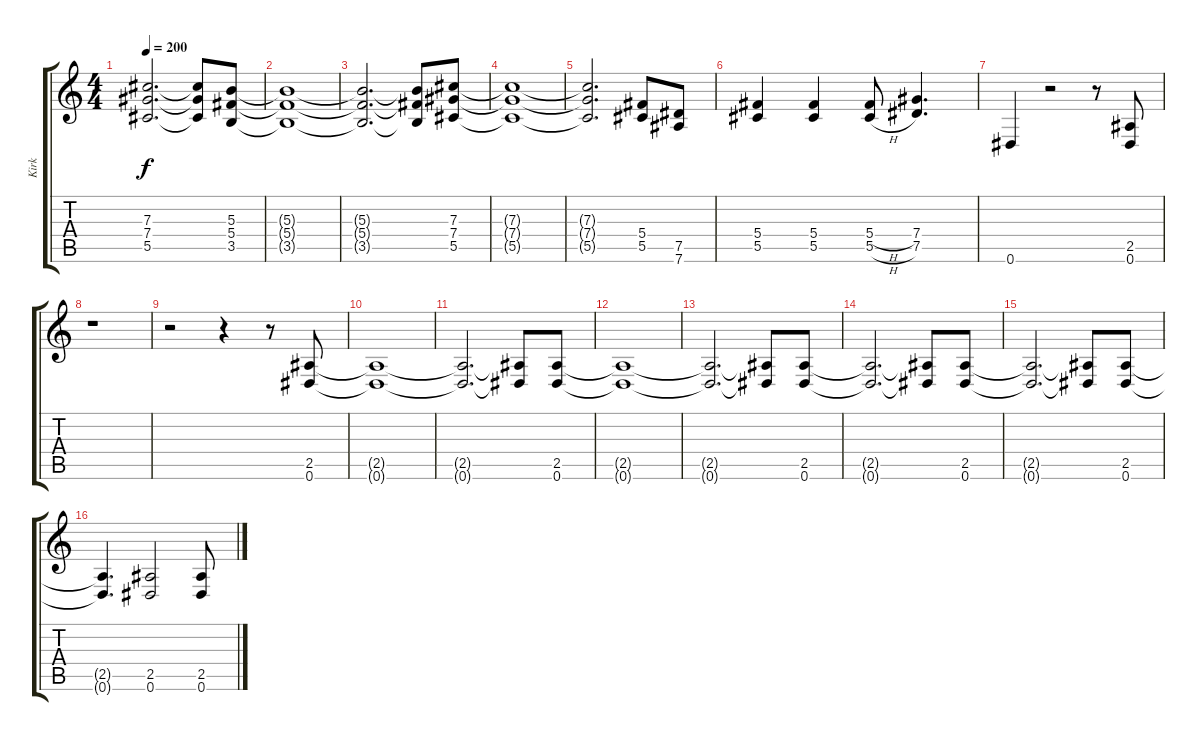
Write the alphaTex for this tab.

\track ("Kirk" "Kirk") {instrument overdrivenguitar}
\staff {score tabs}
\tuning (Eb4 Bb3 Gb3 Db3 Ab2 Eb2) {hide}
\ts (4 4)
\tempo 200
\clef g2
\ks c
(7.3{t} 7.4{t} 5.5{t}).2{d dy f} (7.3{t} 7.4{t} 5.5{t}).8 (5.3 5.4 3.5).8 |
(5.3{t} 5.4{t} 3.5{t}).1 |
(5.3{t} 5.4{t} 3.5{t}).2{d} (5.3{t} 5.4{t} 3.5{t}).8 (7.3 7.4 5.5).8 |
(7.3{t} 7.4{t} 5.5{t}).1 |
(7.3{t} 7.4{t} 5.5{t}).2{d} (5.4 5.5).8 (7.5 7.6).8 |
(5.4 5.5).4 (5.4 5.5).4 (5.4{h} 5.5{h}).8 (7.4 7.5).4{d} |
0.6.4 r.2 r.8 (2.5 0.6).8 |
r.1 |
r.2 r.4 r.8 (2.5 0.6).8 |
(2.5{t} 0.6{t}).1 |
(2.5{t} 0.6{t}).2{d} (2.5{t} 0.6{t}).8 (2.5 0.6).8 |
(2.5{t} 0.6{t}).1 |
(2.5{t} 0.6{t}).2{d} (2.5{t} 0.6{t}).8 (2.5 0.6).8 |
(2.5{t} 0.6{t}).2{d} (2.5{t} 0.6{t}).8 (2.5 0.6).8 |
(2.5{t} 0.6{t}).2{d} (2.5{t} 0.6{t}).8 (2.5 0.6).8 |
(2.5{t} 0.6{t}).4{d} (2.5 0.6).2 (2.5 0.6).8
